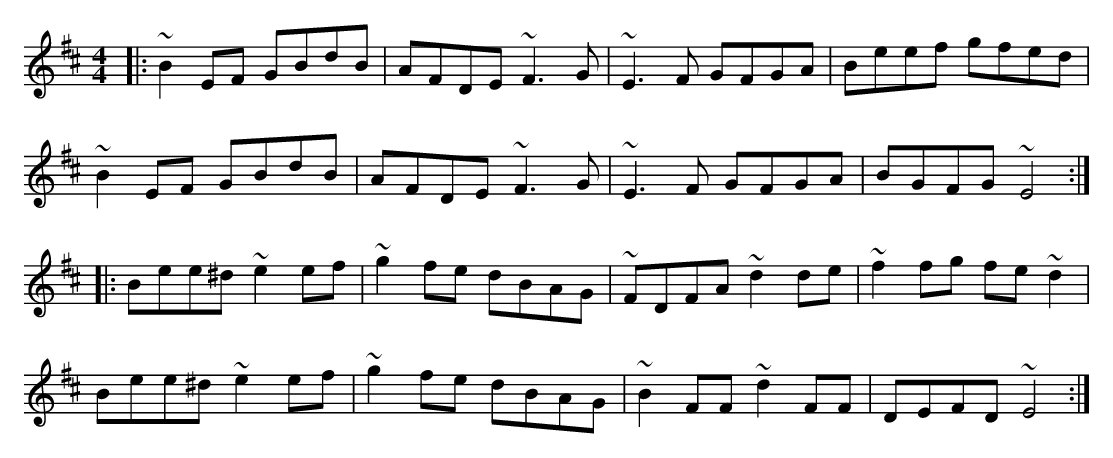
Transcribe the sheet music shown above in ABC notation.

X:1
M:4/4
K:Edor
|:~B2EF GBdB|AFDE ~F3G|~E3F GFGA|Beef gfed|
~B2EF GBdB|AFDE ~F3G|~E3F GFGA|BGFG ~E4:|
|:Bee^d ~e2ef|~g2fe dBAG|~FDFA ~d2de|~f2fg fe~d2|
Bee^d ~e2ef|~g2fe dBAG|~B2FF ~d2FF|DEFD ~E4:|
